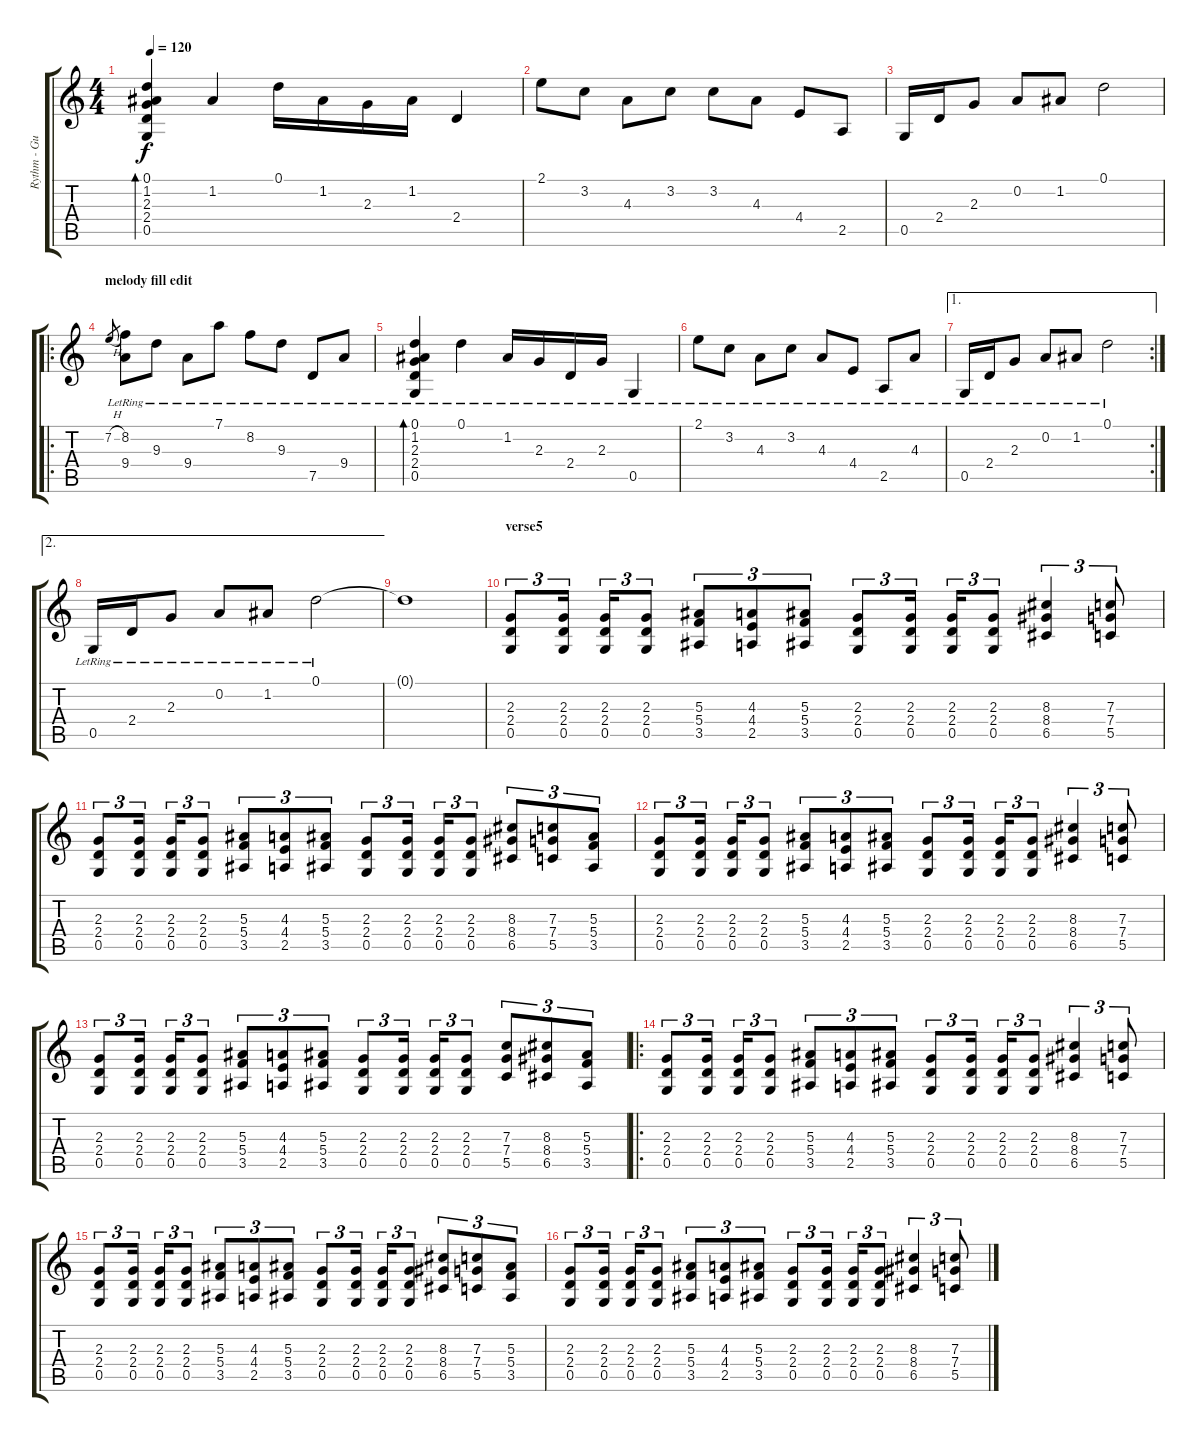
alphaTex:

\track ("Rythm - Guitar" "Rythm - Gu") {instrument overdrivenguitar}
\staff {score tabs}
\tuning (D4 A3 F3 C3 G2 D2) {hide}
\ts (4 4)
\tempo 120
\clef g2
\ks c
(0.1 1.2 2.3 2.4 0.5).4{bd 240 dy f} 1.2.4 0.1.16 1.2.16 2.3.16 1.2.16 2.4.4 |
2.1.8 3.2.8 4.3.8 3.2.8 3.2.8 4.3.8 4.4.8 2.5.8 |
0.5.16 2.4.16 2.3.8 0.2.8 1.2.8 0.1.2 |
\ro
\section ("" "melody fill edit")
7.2{h}.8{gr} (8.2{lr} 9.4{lr}).8{instrument electricguitarclean} 9.3{lr}.8 9.4{lr}.8 7.1{lr}.8 8.2{lr}.8 9.3{lr}.8 7.5{lr}.8 9.4{lr}.8 |
(0.1{lr} 1.2{lr} 2.3{lr} 2.4{lr} 0.5{lr}).4{bd 60} 0.1{lr}.4 1.2{lr}.16 2.3{lr}.16 2.4{lr}.16 2.3{lr}.16 0.5{lr}.4 |
2.1{lr}.8 3.2{lr}.8 4.3{lr}.8 3.2{lr}.8 4.3{lr}.8 4.4{lr}.8 2.5{lr}.8 4.3{lr}.8 |
\ae 1
\rc 2
0.5{lr}.16 2.4{lr}.16 2.3{lr}.8 0.2{lr}.8 1.2{lr}.8 0.1{lr}.2 |
\ae 2
0.5{lr}.16 2.4{lr}.16 2.3{lr}.8 0.2{lr}.8 1.2{lr}.8 0.1{lr}.2 |
0.1{t}.1 |
\section ("" "verse5")
(2.3 2.4 0.5).8{tu (3 2) instrument overdrivenguitar} (2.3 2.4 0.5).16{tu (3 2)} (2.3 2.4 0.5).16{tu (3 2)} (2.3 2.4 0.5).8{tu (3 2)} (5.3 5.4 3.5).8{tu (3 2)} (4.3 4.4 2.5).8{tu (3 2)} (5.3 5.4 3.5).8{tu (3 2)} (2.3 2.4 0.5).8{tu (3 2)} (2.3 2.4 0.5).16{tu (3 2)} (2.3 2.4 0.5).16{tu (3 2)} (2.3 2.4 0.5).8{tu (3 2)} (8.3 8.4 6.5).4{tu (3 2)} (7.3 7.4 5.5).8{tu (3 2)} |
(2.3 2.4 0.5).8{tu (3 2)} (2.3 2.4 0.5).16{tu (3 2)} (2.3 2.4 0.5).16{tu (3 2)} (2.3 2.4 0.5).8{tu (3 2)} (5.3 5.4 3.5).8{tu (3 2)} (4.3 4.4 2.5).8{tu (3 2)} (5.3 5.4 3.5).8{tu (3 2)} (2.3 2.4 0.5).8{tu (3 2)} (2.3 2.4 0.5).16{tu (3 2)} (2.3 2.4 0.5).16{tu (3 2)} (2.3 2.4 0.5).8{tu (3 2)} (8.3 8.4 6.5).8{tu (3 2)} (7.3 7.4 5.5).8{tu (3 2)} (5.3 5.4 3.5).8{tu (3 2)} |
(2.3 2.4 0.5).8{tu (3 2)} (2.3 2.4 0.5).16{tu (3 2)} (2.3 2.4 0.5).16{tu (3 2)} (2.3 2.4 0.5).8{tu (3 2)} (5.3 5.4 3.5).8{tu (3 2)} (4.3 4.4 2.5).8{tu (3 2)} (5.3 5.4 3.5).8{tu (3 2)} (2.3 2.4 0.5).8{tu (3 2)} (2.3 2.4 0.5).16{tu (3 2)} (2.3 2.4 0.5).16{tu (3 2)} (2.3 2.4 0.5).8{tu (3 2)} (8.3 8.4 6.5).4{tu (3 2)} (7.3 7.4 5.5).8{tu (3 2)} |
(2.3 2.4 0.5).8{tu (3 2)} (2.3 2.4 0.5).16{tu (3 2)} (2.3 2.4 0.5).16{tu (3 2)} (2.3 2.4 0.5).8{tu (3 2)} (5.3 5.4 3.5).8{tu (3 2)} (4.3 4.4 2.5).8{tu (3 2)} (5.3 5.4 3.5).8{tu (3 2)} (2.3 2.4 0.5).8{tu (3 2)} (2.3 2.4 0.5).16{tu (3 2)} (2.3 2.4 0.5).16{tu (3 2)} (2.3 2.4 0.5).8{tu (3 2)} (7.3 7.4 5.5).8{tu (3 2)} (8.3 8.4 6.5).8{tu (3 2)} (5.3 5.4 3.5).8{tu (3 2)} |
\ro
(2.3 2.4 0.5).8{tu (3 2)} (2.3 2.4 0.5).16{tu (3 2)} (2.3 2.4 0.5).16{tu (3 2)} (2.3 2.4 0.5).8{tu (3 2)} (5.3 5.4 3.5).8{tu (3 2)} (4.3 4.4 2.5).8{tu (3 2)} (5.3 5.4 3.5).8{tu (3 2)} (2.3 2.4 0.5).8{tu (3 2)} (2.3 2.4 0.5).16{tu (3 2)} (2.3 2.4 0.5).16{tu (3 2)} (2.3 2.4 0.5).8{tu (3 2)} (8.3 8.4 6.5).4{tu (3 2)} (7.3 7.4 5.5).8{tu (3 2)} |
(2.3 2.4 0.5).8{tu (3 2)} (2.3 2.4 0.5).16{tu (3 2)} (2.3 2.4 0.5).16{tu (3 2)} (2.3 2.4 0.5).8{tu (3 2)} (5.3 5.4 3.5).8{tu (3 2)} (4.3 4.4 2.5).8{tu (3 2)} (5.3 5.4 3.5).8{tu (3 2)} (2.3 2.4 0.5).8{tu (3 2)} (2.3 2.4 0.5).16{tu (3 2)} (2.3 2.4 0.5).16{tu (3 2)} (2.3 2.4 0.5).8{tu (3 2)} (8.3 8.4 6.5).8{tu (3 2)} (7.3 7.4 5.5).8{tu (3 2)} (5.3 5.4 3.5).8{tu (3 2)} |
(2.3 2.4 0.5).8{tu (3 2)} (2.3 2.4 0.5).16{tu (3 2)} (2.3 2.4 0.5).16{tu (3 2)} (2.3 2.4 0.5).8{tu (3 2)} (5.3 5.4 3.5).8{tu (3 2)} (4.3 4.4 2.5).8{tu (3 2)} (5.3 5.4 3.5).8{tu (3 2)} (2.3 2.4 0.5).8{tu (3 2)} (2.3 2.4 0.5).16{tu (3 2)} (2.3 2.4 0.5).16{tu (3 2)} (2.3 2.4 0.5).8{tu (3 2)} (8.3 8.4 6.5).4{tu (3 2)} (7.3 7.4 5.5).8{tu (3 2)}
